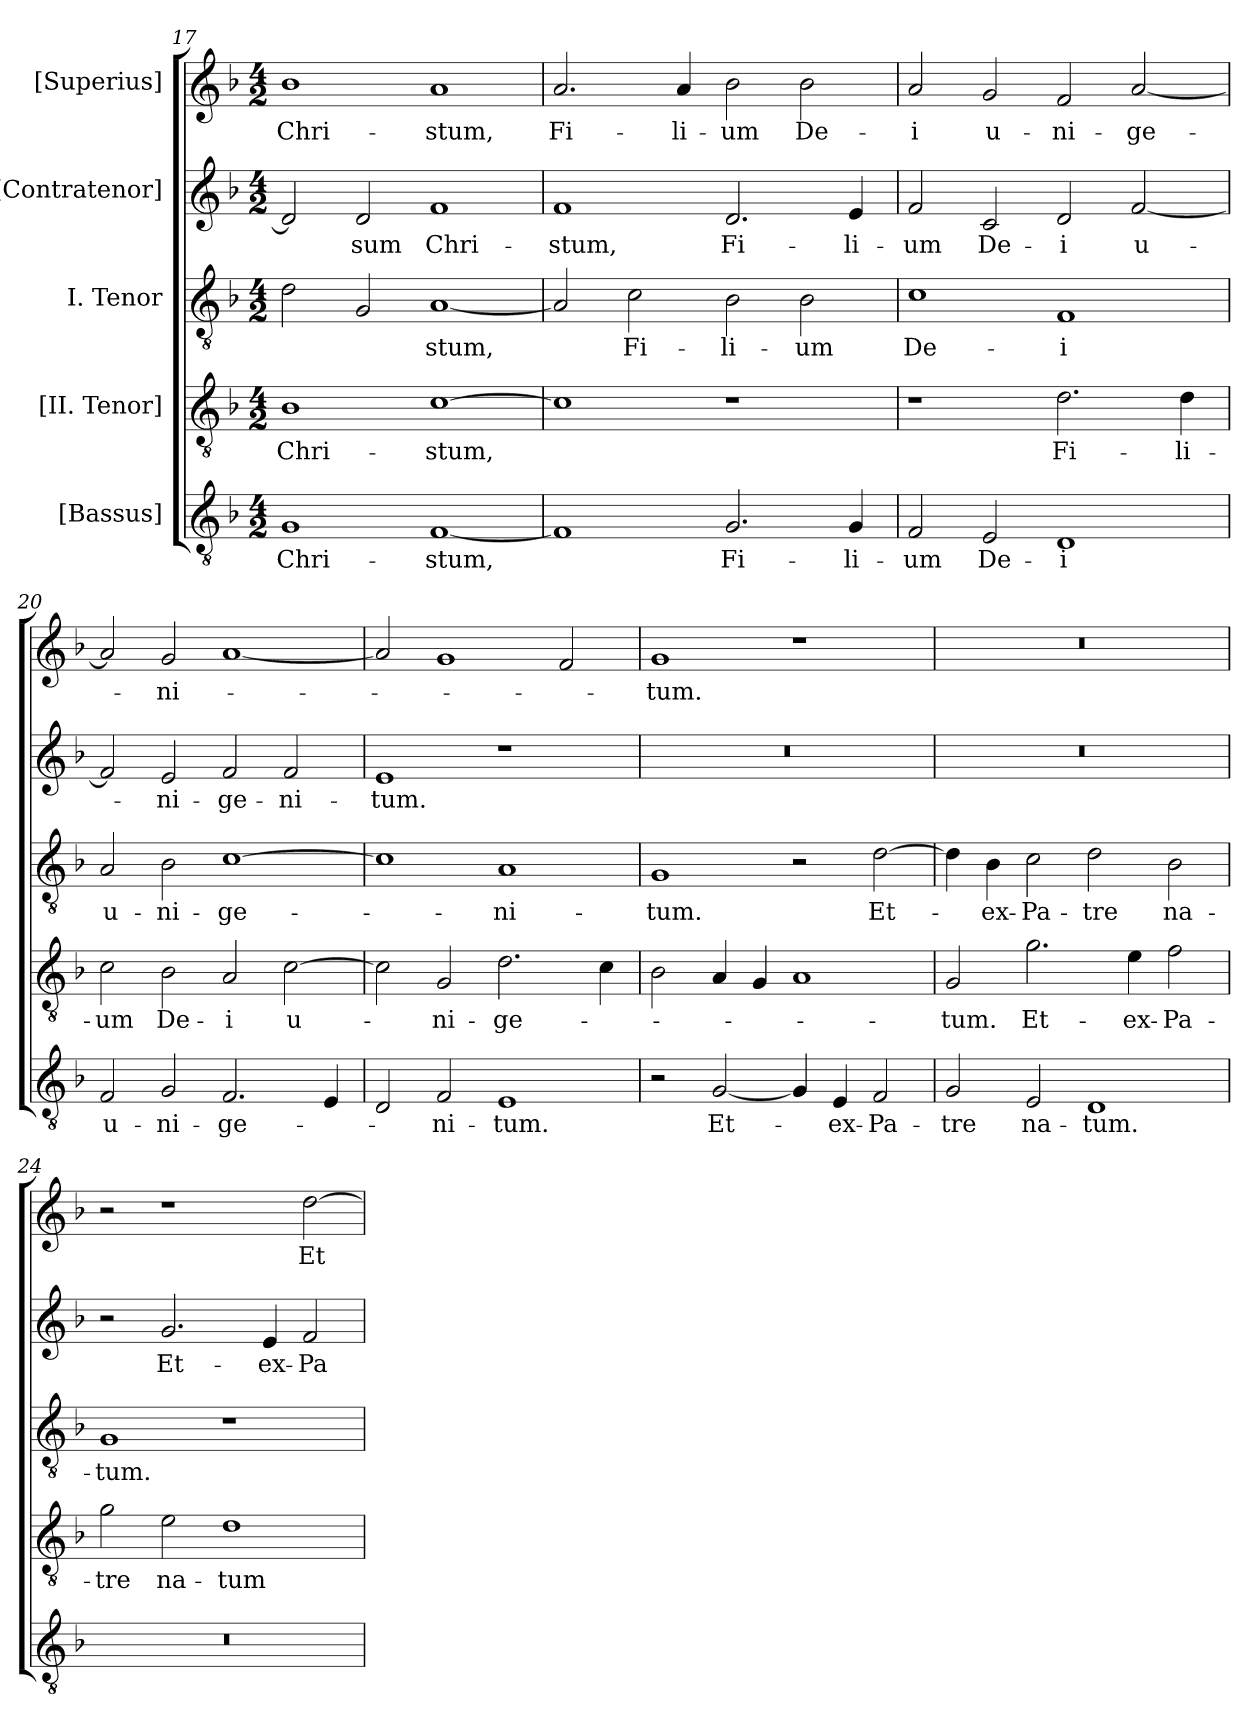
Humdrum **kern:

**kern	**text	**kern	**text	**kern	**text	**kern	**text	**kern	**text
*part5	*part5	*part4	*part4	*part3	*part3	*part2	*part2	*part1	*part1
*staff5	*staff5	*staff4	*staff4	*staff3	*staff3	*staff2	*staff2	*staff1	*staff1
*I"[Bassus]	*	*I"[II. Tenor]	*	*I"I. Tenor	*	*I"[Contratenor]	*	*I"[Superius]	*
*clefGv2	*	*clefGv2	*	*clefGv2	*	*clefG2	*	*clefG2	*
*k[b-]	*	*k[b-]	*	*k[b-]	*	*k[b-]	*	*k[b-]	*
*M4/2	*	*M4/2	*	*M4/2	*	*M4/2	*	*M4/2	*
=17	=17	=17	=17	=17	=17	=17	=17	=17	=17
1G/	Chri-	1B-\	Chri-	2d\	.	2d/]	.	1b-\	Chri-
.	.	.	.	2G/	.	2d/	-sum	.	.
[1F/	-stum,	[1c\	-stum,	[1A/	-stum,	1f/	Chri-	1a/	-stum,
=18	=18	=18	=18	=18	=18	=18	=18	=18	=18
1F/]	.	1c\]	.	2A/]	.	1f/	-stum,	2.a/	Fi-
.	.	.	.	2c\	Fi-	.	.	.	.
.	.	.	.	.	.	.	.	4a/	-li-
2.G/	Fi-	1r	.	2B-\	-li-	2.d/	Fi-	2b-\	-um
.	.	.	.	2B-\	-um	.	.	2b-\	De-
4G/	-li-	.	.	.	.	4e/	-li-	.	.
=19	=19	=19	=19	=19	=19	=19	=19	=19	=19
2F/	-um	1r	.	1c\	De-	2f/	-um	2a/	-i
2E/	De-	.	.	.	.	2c/	De-	2g/	u-
1D/	-i	2.d\	Fi-	1F/	-i	2d/	-i	2f/	-ni-
.	.	.	.	.	.	[2f/	u-	[2a/	-ge-
.	.	4d\	-li-	.	.	.	.	.	.
=20	=20	=20	=20	=20	=20	=20	=20	=20	=20
2F/	u-	2c\	-um	2A/	u-	2f/]	.	2a/]	.
2G/	-ni-	2B-\	De-	2B-\	-ni-	2e/	-ni-	2g/	-ni-
2.F/	-ge-	2A/	-i	[1c\	-ge-	2f/	-ge-	[1a/	.
.	.	[2c\	u-	.	.	2f/	-ni-	.	.
4E/	.	.	.	.	.	.	.	.	.
=21	=21	=21	=21	=21	=21	=21	=21	=21	=21
2D/	.	2c\]	.	1c\]	.	1e/	-tum.	2a/]	.
2F/	-ni-	2G/	-ni-	.	.	.	.	1g/	.
1E/	-tum.	2.d\	-ge-	1A/	-ni-	1r	.	.	.
.	.	.	.	.	.	.	.	2f/	.
.	.	4c\	.	.	.	.	.	.	.
=22	=22	=22	=22	=22	=22	=22	=22	=22	=22
2r	.	2B-\	.	1G/	-tum.	0r	.	1g/	-tum.
[2G/	Et-	4A/	.	.	.	.	.	.	.
.	.	4G/	.	.	.	.	.	.	.
4G/]	.	1A/	.	2r	.	.	.	1r	.
4E/	ex-	.	.	.	.	.	.	.	.
2F/	Pa-	.	.	[2d\	Et-	.	.	.	.
=23	=23	=23	=23	=23	=23	=23	=23	=23	=23
2G/	-tre	2G/	-tum.	4d\]	.	0r	.	0r	.
.	.	.	.	4B-\	ex-	.	.	.	.
2E/	na-	2.g\	Et-	2c\	Pa-	.	.	.	.
1D/	-tum.	.	.	2d\	-tre	.	.	.	.
.	.	4e\	ex-	.	.	.	.	.	.
.	.	2f\	Pa-	2B-\	na-	.	.	.	.
=24	=24	=24	=24	=24	=24	=24	=24	=24	=24
0r	.	2g\	-tre	1G/	-tum.	2r	.	2r	.
.	.	2e\	na-	.	.	2.g/	Et-	1r	.
.	.	1d\	-tum	1r	.	.	.	.	.
.	.	.	.	.	.	4e/	ex-	.	.
.	.	.	.	.	.	2f/	Pa-	[2dd\	Et-
=	=	=	=	=	=	=	=	=	=
*-	*-	*-	*-	*-	*-	*-	*-	*-	*-
